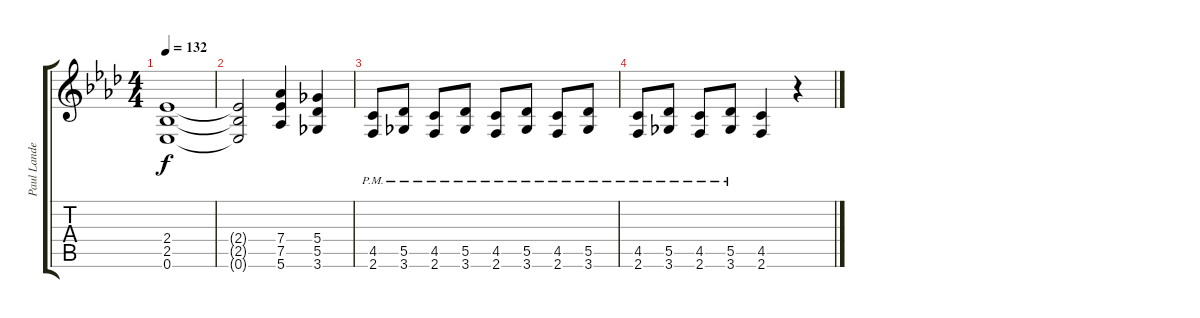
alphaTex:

\track ("Paul Landers - Guitar II" "Paul Lande") {instrument distortionguitar}
\staff {score tabs}
\tuning (Eb4 Bb3 Gb3 Db3 Ab2 Eb2) {hide}
\ts (4 4)
\tempo 132
\clef g2
\ks fminor
(2.4 2.5 0.6).1{dy f} |
(2.4{t} 2.5{t} 0.6{t}).2 (7.4 7.5 5.6).4 (5.4 5.5 3.6).4 |
(4.5{pm} 2.6{pm}).8 (5.5{pm} 3.6{pm}).8 (4.5{pm} 2.6{pm}).8 (5.5{pm} 3.6{pm}).8 (4.5{pm} 2.6{pm}).8 (5.5{pm} 3.6{pm}).8 (4.5{pm} 2.6{pm}).8 (5.5{pm} 3.6{pm}).8 |
(4.5{pm} 2.6{pm}).8 (5.5{pm} 3.6{pm}).8 (4.5{pm} 2.6{pm}).8 (5.5{pm} 3.6{pm}).8 (4.5 2.6).4 r.4
